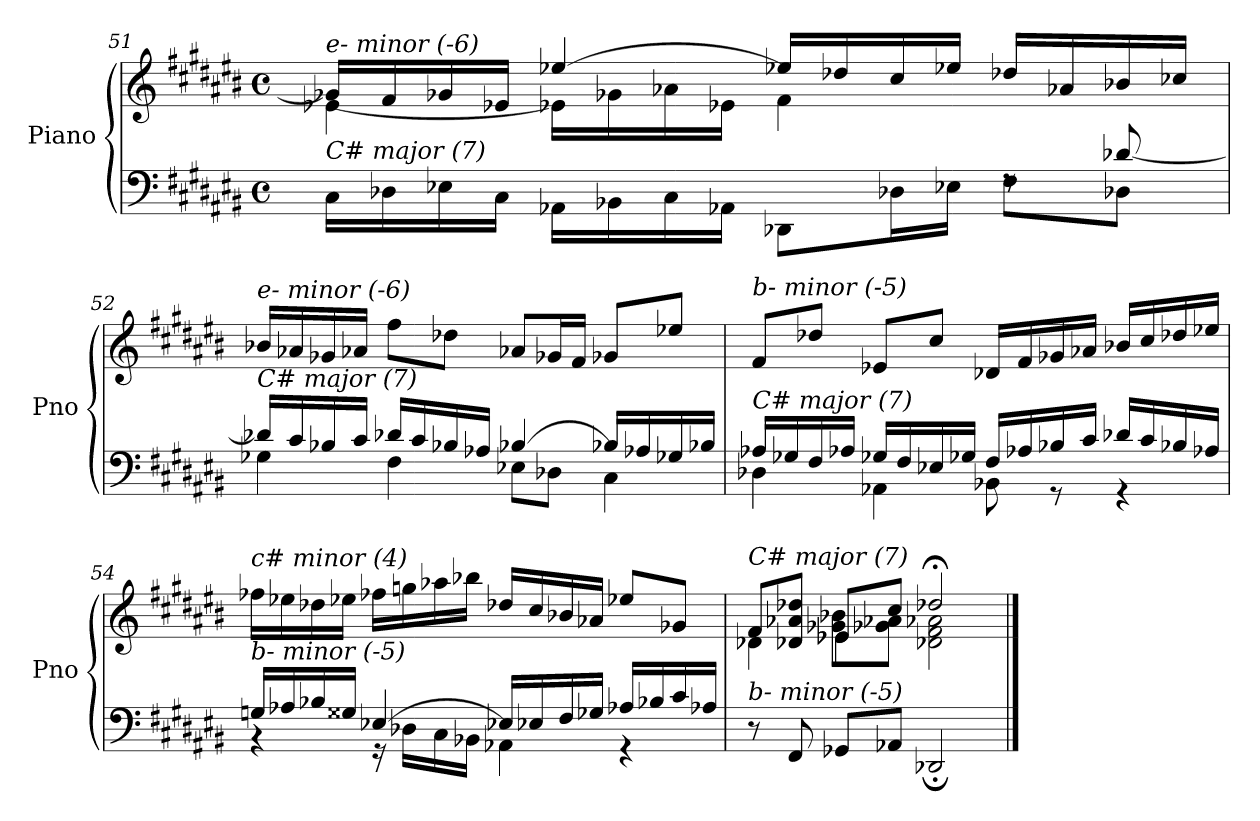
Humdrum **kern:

**kern	**kern
*part1	*part1
*staff2	*staff1
*I"Piano	*
*I'Pno	*
*clefF4	*clefG2
*k[f#c#g#d#a#e#b#]	*k[f#c#g#d#a#e#b#]
*M4/4	*M4/4
*met(c)	*met(c)
=51	=51
*^	*^
*	*^	*	*^
!	!	!	!LO:TX:i:t=e- minor (-6)	!	!
!LO:TX:i:t=C# major (7)	!	!	!	!	!
2.ryy	16C#i\LL	2.ryy	16g-Xi/LL]	[4e-Xi\	2.ryy
.	16D-Xi\	.	16f#i/	.	.
.	16E-Xi\	.	16g-Xi/	.	.
.	16C#i\JJ	.	16e-Xi/JJ	.	.
.	16AA-Xi\LL	.	[4ee-Xi/	16e-Xi\LL]	.
.	16BB-Xi\	.	.	16g-Xi\	.
.	16C#i\	.	.	16a-Xi\	.
.	16AA-Xi\JJ	.	.	16e-Xi\JJ	.
.	8DD-Xi\L	.	16ee-Xi/LL]	4f#i\	.
.	.	.	16dd-Xi/	.	.
.	16D-Xi\L	.	16cc#i/	.	.
.	16E-Xi\JJ	.	16ee-Xi/JJ	.	.
4ryy	8rF	8F#i\L	16dd-Xi/LL	4ryy	4ryy
.	.	.	16a-Xi/	.	.
.	[8d-Xi/	8D-Xi\J	16b-Xi/	.	.
.	.	.	16cc-Xi/JJ	.	.
*	*v	*v	*	*	*
*	*	*v	*v	*v
!!LO:LB:g=z
=52	=52	=52
!	!	!LO:TX:i:t=e- minor (-6)
!LO:TX:i:t=C# major (7)	!	!
16d-Xi/LL]	4G-Xi\	16b-Xi/LL
16c#i/	.	16a-Xi/
16B-Xi/	.	16g-Xi/
16c#i/JJ	.	16a-Xi/JJ
16d-Xi/LL	4F#i\	8ff#i\L
16c#i/	.	.
16B-Xi/	.	8dd-Xi\J
16A-Xi/JJ	.	.
[4B-Xi/	8E-Xi\L	8a-Xi/L
.	8D-Xi\J	16g-Xi/L
.	.	16f#i/JJ
16B-Xi/LL]	4C#i\	8g-Xi/L
16A-Xi/	.	.
16G-Xi/	.	8ee-Xi/J
16B-Xi/JJ	.	.
=53	=53	=53
!	!	!LO:TX:i:t=b- minor (-5)
!LO:TX:i:t=C# major (7)	!	!
16A-Xi/LL	4D-Xi\	8f#i/L
16G-Xi/	.	.
16F#i/	.	8dd-Xi/J
16A-Xi/JJ	.	.
16G-Xi/LL	4AA-Xi\	8e-Xi/L
16F#i/	.	.
16E-Xi/	.	8cc#i/J
16G-Xi/JJ	.	.
16F#i/LL	8BB-Xi\	16d-Xi/LL
16A-Xi/	.	16f#i/
16B-Xi/	8r	16g-Xi/
16c#i/JJ	.	16a-Xi/JJ
16d-Xi/LL	4r	16b-Xi/LL
16c#i/	.	16cc#i/
16B-Xi/	.	16dd-Xi/
16A-Xi/JJ	.	16ee-Xi/JJ
!!LO:LB:g=z
=54	=54	=54
!	!	!LO:TX:i:t=c# minor (4)
!LO:TX:i:t=b- minor (-5)	!	!
16Gni/LL	4r	16ff-Xi\LL
16A-Xi/	.	16ee-Xi\
16B-Xi/	.	16dd-Xi\
16G##i/JJ	.	16ee-Xi\JJ
[4E-Xi/	16r	16ff-Xi\LL
.	16D-Xi\LL	16ggni\
.	16C#i\	16aa-Xi\
.	16BB-Xi\JJ	16bb-Xi\JJ
16E-Xi/LL]	4AA-Xi\	16dd-Xi/LL
16E-Xi/	.	16cc#i/
16F#i/	.	16b-Xi/
16G-Xi/JJ	.	16a-Xi/JJ
16A-Xi/LL	4r	8ee-Xi/L
16B-Xi/	.	.
16c#i/	.	8g-Xi/J
16A-Xi/JJ	.	.
=55	=55	=55
*	*	*^
*	*	*	*^
!	!	!LO:TX:i:t=C# major (7)	!	!
!LO:TX:i:t=b- minor (-5)	!	!	!	!
4ryy	8r	8f#i/L	4d-Xi\	4ryy
.	8FF#i/	8d-Xi/ 8a-Xi/ 8dd-Xi/J	.	.
4ryy	8GG-Xi/L	8e-Xi/L	8g-Xi\ 8b-Xi\L	4e-Xi\
.	8AA-Xi/J	8cc#i/J	8g-Xi\ 8a-Xi\J	.
2ryy	2DD-X;i/	2dd-X;<i/	2d-Xi\ 2f#i\ 2a-Xi\	2ryy
*v	*v	*	*	*
*	*v	*v	*v
==	==
*-	*-
